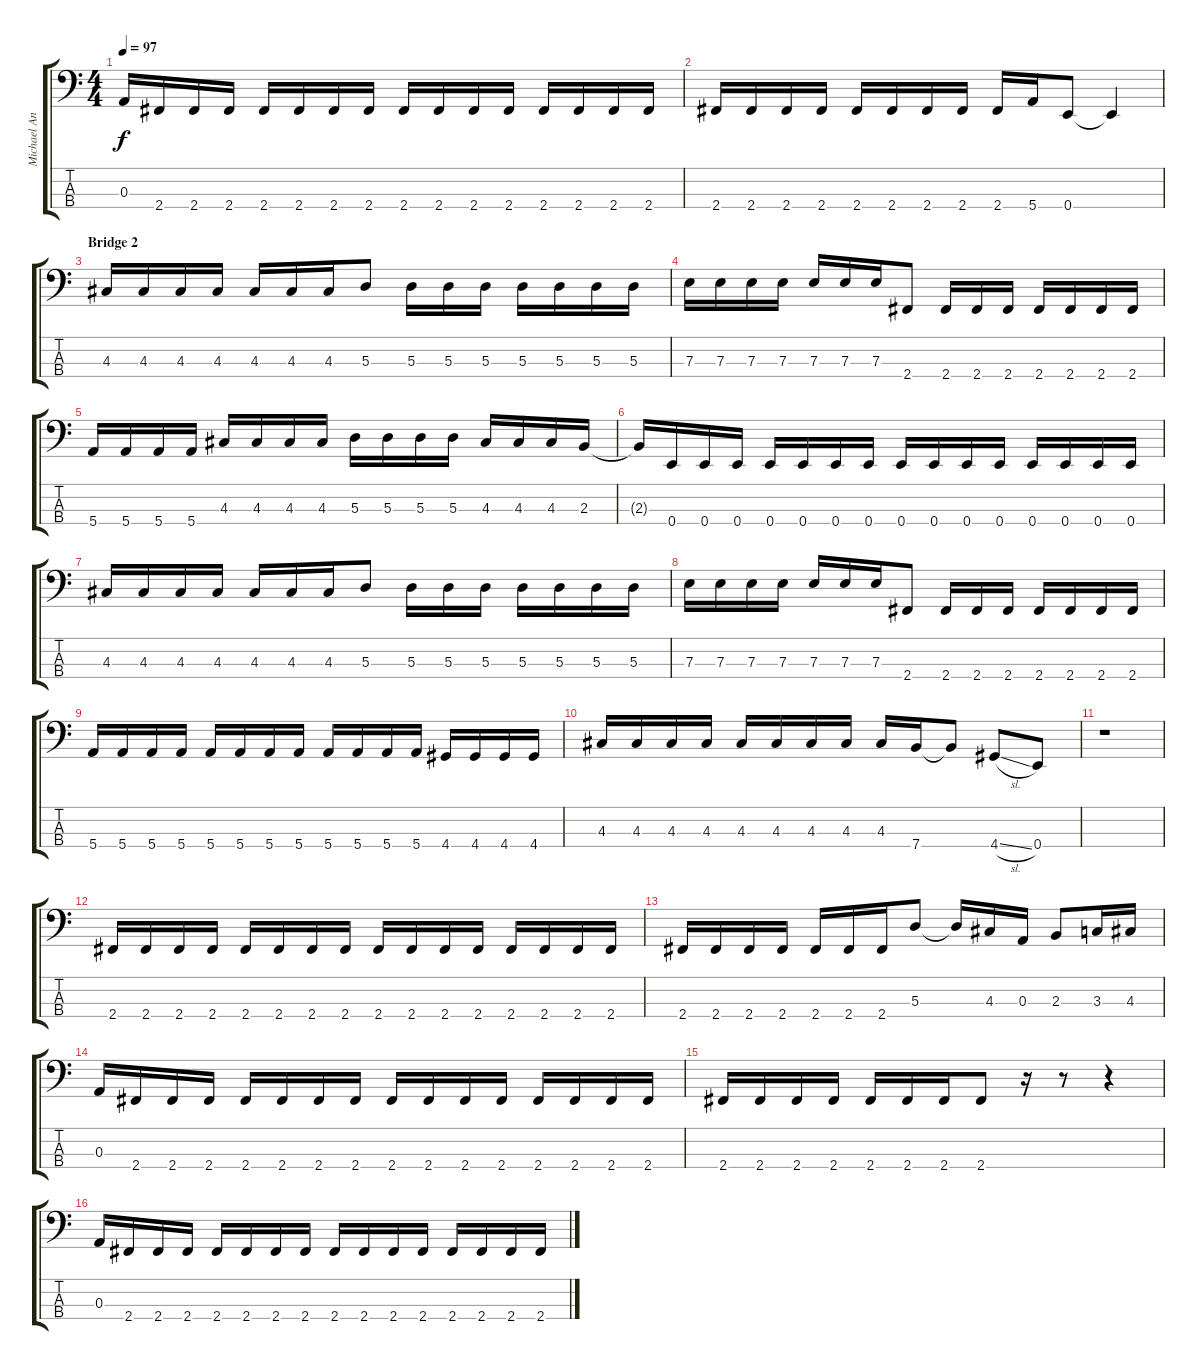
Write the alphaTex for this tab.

\track ("Michael Anthony" "Michael An") {instrument electricbasspick}
\staff {score tabs}
\tuning (G2 D2 A1 E1) {hide}
\ts (4 4)
\tempo 97
\clef f4
\ks c
0.3.16{dy f} 2.4.16 2.4.16 2.4.16 2.4.16 2.4.16 2.4.16 2.4.16 2.4.16 2.4.16 2.4.16 2.4.16 2.4.16 2.4.16 2.4.16 2.4.16 |
2.4.16 2.4.16 2.4.16 2.4.16 2.4.16 2.4.16 2.4.16 2.4.16 2.4.16 5.4.16 0.4.8 0.4{t}.4 |
\section ("" "Bridge 2")
4.3.16 4.3.16 4.3.16 4.3.16 4.3.16 4.3.16 4.3.16 5.3.8 5.3.16 5.3.16 5.3.16 5.3.16 5.3.16 5.3.16 5.3.16 |
7.3.16 7.3.16 7.3.16 7.3.16 7.3.16 7.3.16 7.3.16 2.4.8 2.4.16 2.4.16 2.4.16 2.4.16 2.4.16 2.4.16 2.4.16 |
5.4.16 5.4.16 5.4.16 5.4.16 4.3.16 4.3.16 4.3.16 4.3.16 5.3.16 5.3.16 5.3.16 5.3.16 4.3.16 4.3.16 4.3.16 2.3.16 |
2.3{t}.16 0.4.16 0.4.16 0.4.16 0.4.16 0.4.16 0.4.16 0.4.16 0.4.16 0.4.16 0.4.16 0.4.16 0.4.16 0.4.16 0.4.16 0.4.16 |
4.3.16 4.3.16 4.3.16 4.3.16 4.3.16 4.3.16 4.3.16 5.3.8 5.3.16 5.3.16 5.3.16 5.3.16 5.3.16 5.3.16 5.3.16 |
7.3.16 7.3.16 7.3.16 7.3.16 7.3.16 7.3.16 7.3.16 2.4.8 2.4.16 2.4.16 2.4.16 2.4.16 2.4.16 2.4.16 2.4.16 |
5.4.16 5.4.16 5.4.16 5.4.16 5.4.16 5.4.16 5.4.16 5.4.16 5.4.16 5.4.16 5.4.16 5.4.16 4.4.16 4.4.16 4.4.16 4.4.16 |
4.3.16 4.3.16 4.3.16 4.3.16 4.3.16 4.3.16 4.3.16 4.3.16 4.3.16 7.4.16 7.4{t}.8 4.4{sl}.8 0.4.8 |
r.1 |
2.4.16 2.4.16 2.4.16 2.4.16 2.4.16 2.4.16 2.4.16 2.4.16 2.4.16 2.4.16 2.4.16 2.4.16 2.4.16 2.4.16 2.4.16 2.4.16 |
2.4.16 2.4.16 2.4.16 2.4.16 2.4.16 2.4.16 2.4.16 5.3.8 5.3{t}.16 4.3.16 0.3.16 2.3.8 3.3.16 4.3.16 |
0.3.16 2.4.16 2.4.16 2.4.16 2.4.16 2.4.16 2.4.16 2.4.16 2.4.16 2.4.16 2.4.16 2.4.16 2.4.16 2.4.16 2.4.16 2.4.16 |
2.4.16 2.4.16 2.4.16 2.4.16 2.4.16 2.4.16 2.4.16 2.4.8 r.16 r.8 r.4 |
0.3.16 2.4.16 2.4.16 2.4.16 2.4.16 2.4.16 2.4.16 2.4.16 2.4.16 2.4.16 2.4.16 2.4.16 2.4.16 2.4.16 2.4.16 2.4.16
